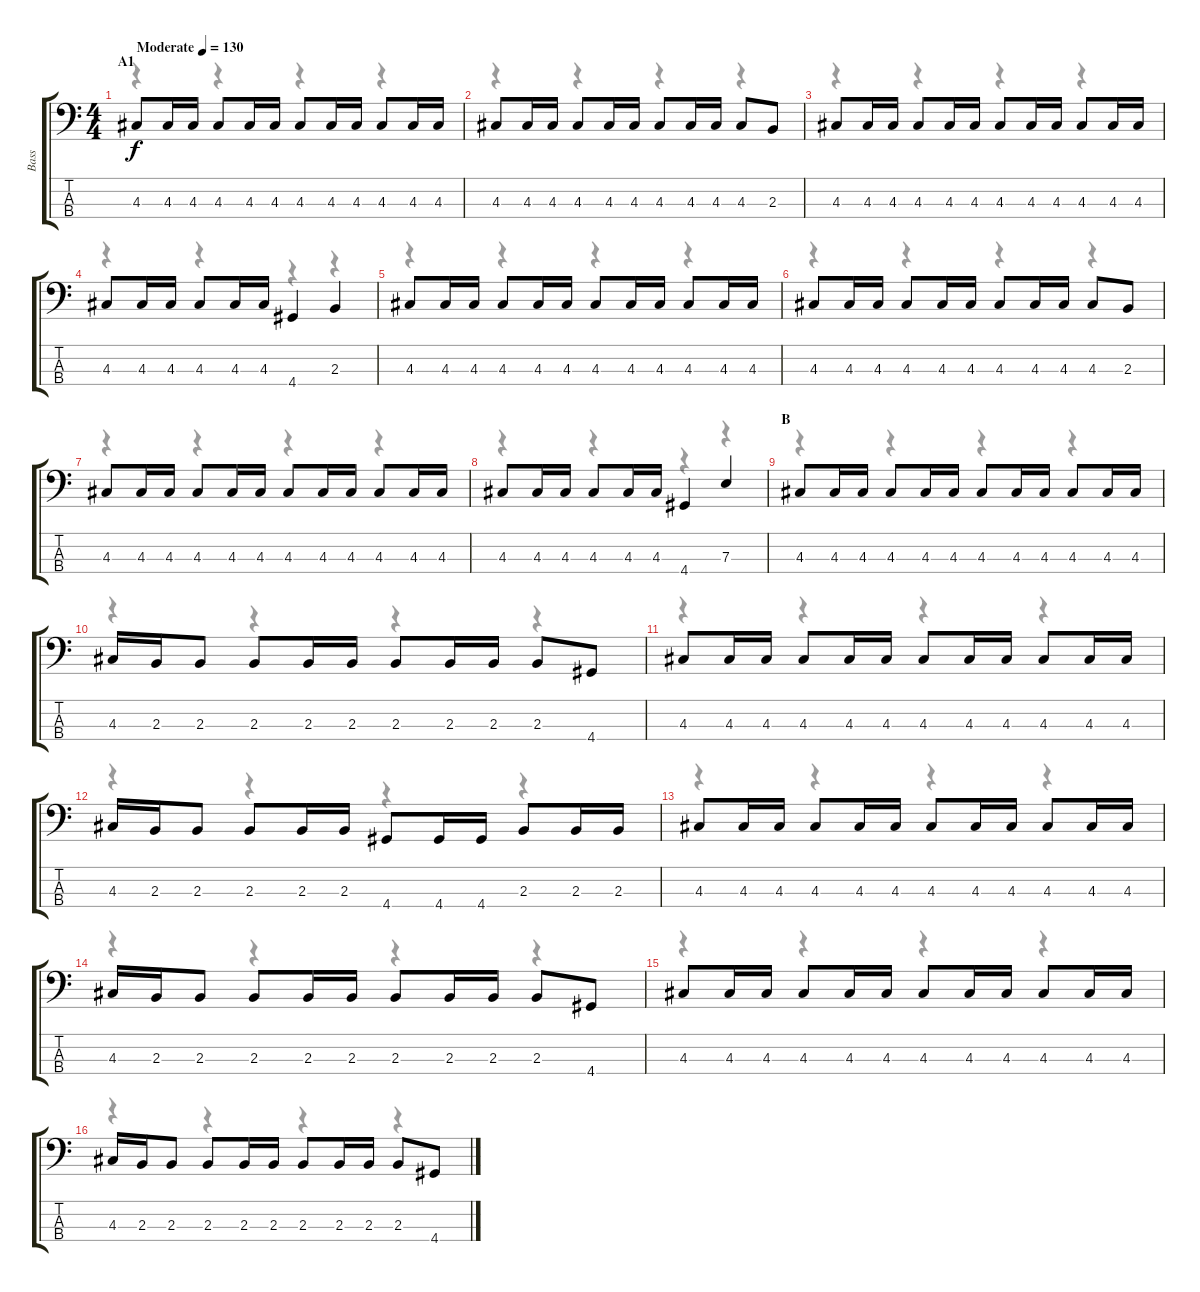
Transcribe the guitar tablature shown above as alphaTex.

\track ("Bass" "Bass") {instrument electricbasspick}
\staff {score tabs}
\tuning (G2 D2 A1 E1) {hide}
\voice
\ts (4 4)
\section ("" "A1")
\tempo (130 "Moderate")
\clef f4
\ks c
4.3.8{dy f instrument electricbasspick} 4.3.16 4.3.16 4.3.8 4.3.16 4.3.16 4.3.8 4.3.16 4.3.16 4.3.8 4.3.16 4.3.16 |
4.3.8 4.3.16 4.3.16 4.3.8 4.3.16 4.3.16 4.3.8 4.3.16 4.3.16 4.3.8 2.3.8 |
4.3.8 4.3.16 4.3.16 4.3.8 4.3.16 4.3.16 4.3.8 4.3.16 4.3.16 4.3.8 4.3.16 4.3.16 |
4.3.8 4.3.16 4.3.16 4.3.8 4.3.16 4.3.16 4.4.4 2.3.4 |
4.3.8 4.3.16 4.3.16 4.3.8 4.3.16 4.3.16 4.3.8 4.3.16 4.3.16 4.3.8 4.3.16 4.3.16 |
4.3.8 4.3.16 4.3.16 4.3.8 4.3.16 4.3.16 4.3.8 4.3.16 4.3.16 4.3.8 2.3.8 |
4.3.8 4.3.16 4.3.16 4.3.8 4.3.16 4.3.16 4.3.8 4.3.16 4.3.16 4.3.8 4.3.16 4.3.16 |
4.3.8 4.3.16 4.3.16 4.3.8 4.3.16 4.3.16 4.4.4 7.3.4 |
\section ("" "B")
4.3.8 4.3.16 4.3.16 4.3.8 4.3.16 4.3.16 4.3.8 4.3.16 4.3.16 4.3.8 4.3.16 4.3.16 |
4.3.16 2.3.16 2.3.8 2.3.8 2.3.16 2.3.16 2.3.8 2.3.16 2.3.16 2.3.8 4.4.8 |
4.3.8 4.3.16 4.3.16 4.3.8 4.3.16 4.3.16 4.3.8 4.3.16 4.3.16 4.3.8 4.3.16 4.3.16 |
4.3.16 2.3.16 2.3.8 2.3.8 2.3.16 2.3.16 4.4.8 4.4.16 4.4.16 2.3.8 2.3.16 2.3.16 |
4.3.8 4.3.16 4.3.16 4.3.8 4.3.16 4.3.16 4.3.8 4.3.16 4.3.16 4.3.8 4.3.16 4.3.16 |
4.3.16 2.3.16 2.3.8 2.3.8 2.3.16 2.3.16 2.3.8 2.3.16 2.3.16 2.3.8 4.4.8 |
4.3.8 4.3.16 4.3.16 4.3.8 4.3.16 4.3.16 4.3.8 4.3.16 4.3.16 4.3.8 4.3.16 4.3.16 |
4.3.16 2.3.16 2.3.8 2.3.8 2.3.16 2.3.16 2.3.8 2.3.16 2.3.16 2.3.8 4.4.8
\voice
\clef f4
\ottava regular
\simile none
\ks c
r.4{dy f} r.4 r.4 r.4 |
r.4 r.4 r.4 r.4 |
r.4 r.4 r.4 r.4 |
r.4 r.4 r.4 r.4 |
r.4 r.4 r.4 r.4 |
r.4 r.4 r.4 r.4 |
r.4 r.4 r.4 r.4 |
r.4 r.4 r.4 r.4 |
r.4 r.4 r.4 r.4 |
r.4 r.4 r.4 r.4 |
r.4 r.4 r.4 r.4 |
r.4 r.4 r.4 r.4 |
r.4 r.4 r.4 r.4 |
r.4 r.4 r.4 r.4 |
r.4 r.4 r.4 r.4 |
r.4 r.4 r.4 r.4
